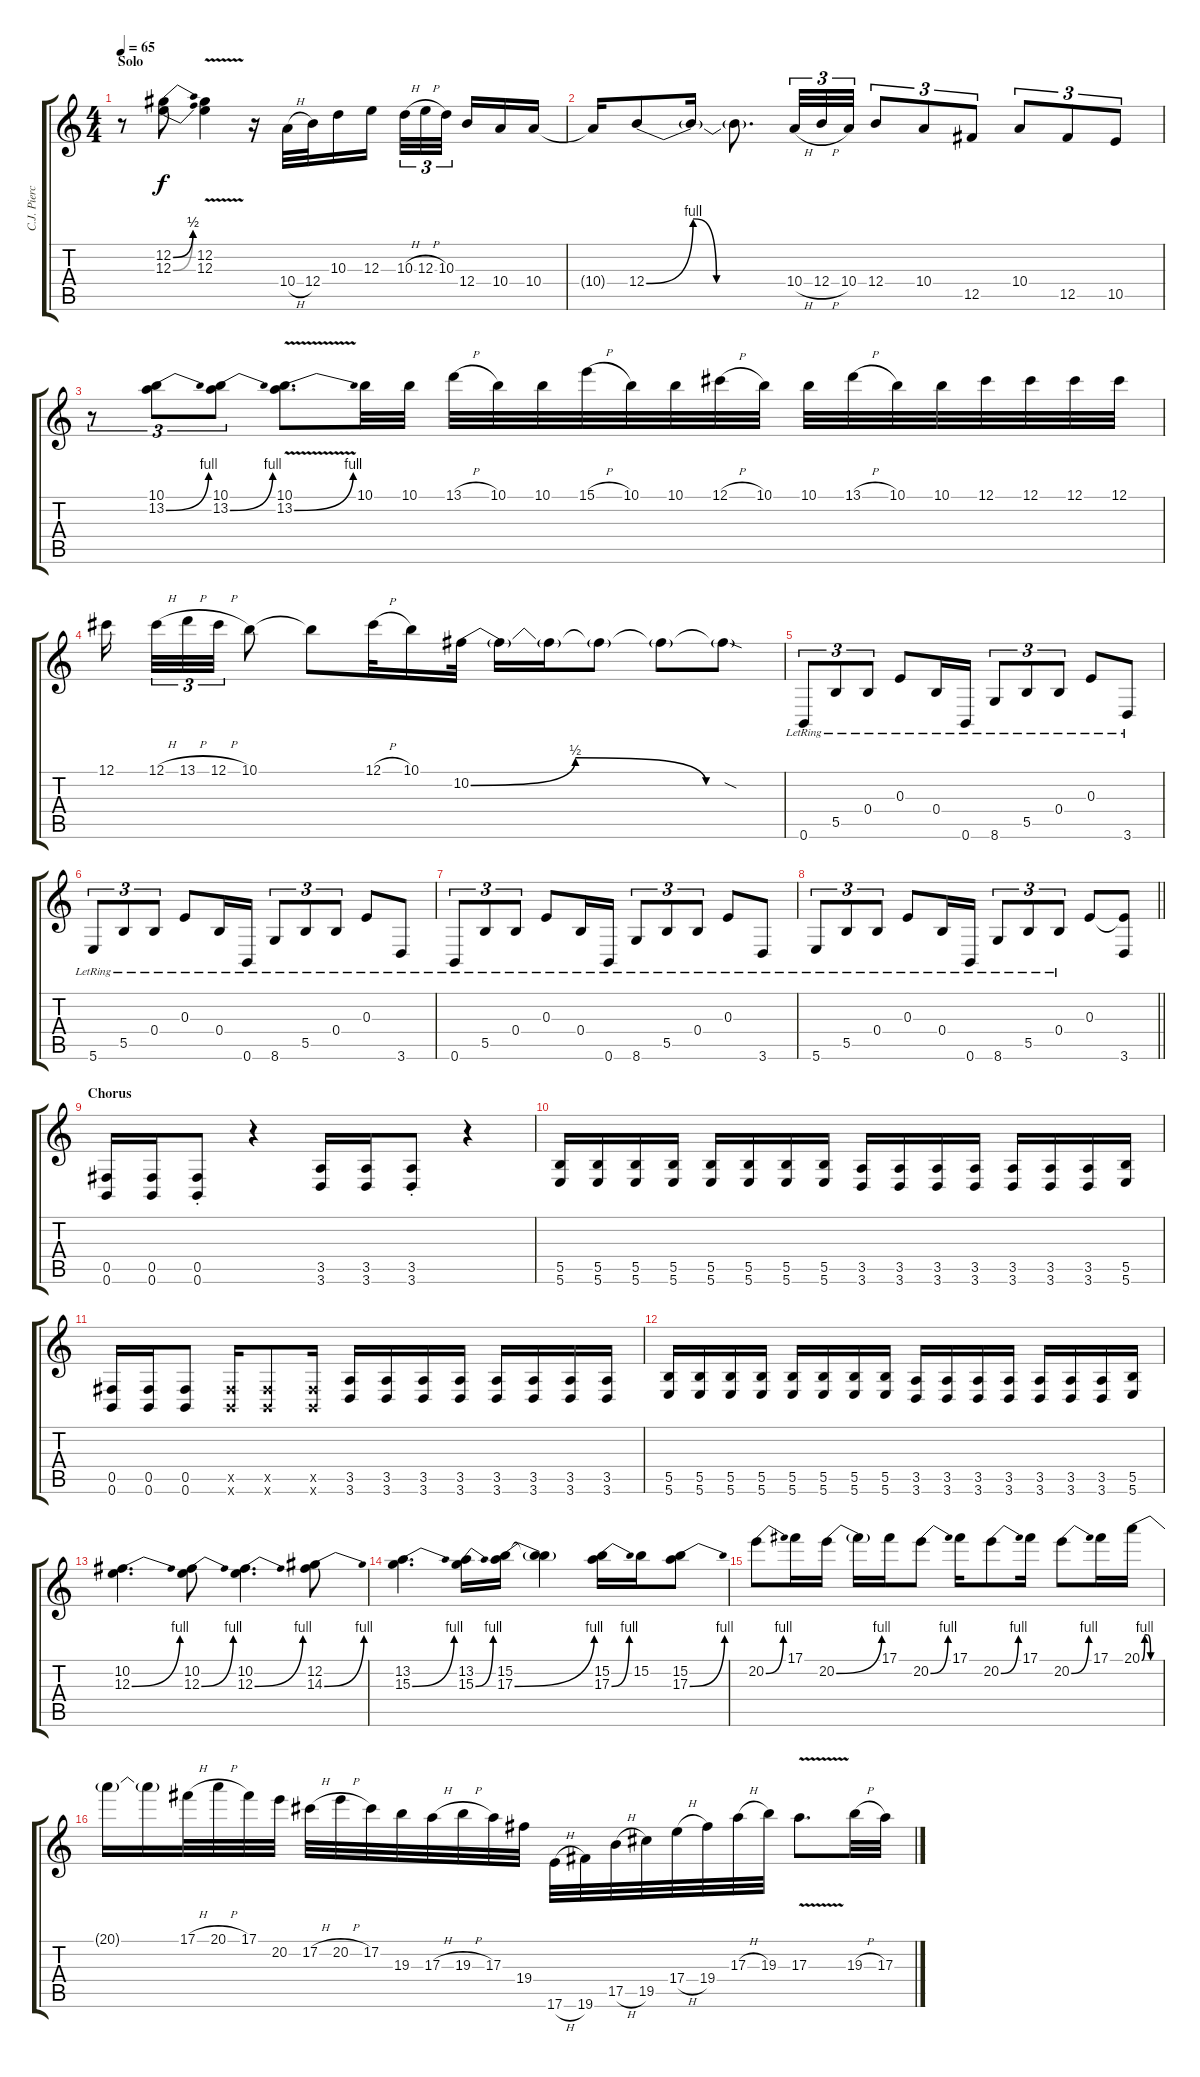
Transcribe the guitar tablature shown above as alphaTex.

\track ("C.J. Pierce | Gtr. 1" "C.J. Pierc") {instrument electricguitarclean}
\staff {score tabs}
\tuning (Db4 Ab3 E3 B2 Gb2 B1) {hide}
\ts (4 4)
\section ("" "Solo")
\tempo 65
\clef g2
\ks c
r.8{dy f instrument distortionguitar} (12.2{be (bend 0 0 60 2)} 12.3{be (bend 0 0 60 2)}).8 (12.2{v} 12.3{v}).4 r.16 10.4{h}.32 12.4.32 10.3.16 12.3.16 10.3{h}.32{tu (3 2)} 12.3{h}.32{tu (3 2)} 10.3.32{tu (3 2) beam splitsecondary} 12.4.16 10.4.16 10.4.16 |
10.4{t}.16 12.4{be (custom 0 0 20 4 30 0 60 0)}.8 12.4{t}.16 12.4{t}.8{d} 10.4{h}.32{tu (3 2)} 12.4{h}.32{tu (3 2)} 10.4.32{tu (3 2)} 12.4.8{tu (3 2)} 10.4.8{tu (3 2)} 12.5.8{tu (3 2)} 10.4.8{tu (3 2)} 12.5.8{tu (3 2)} 10.5.8{tu (3 2)} |
r.8{tu (3 2)} (10.1 13.2{be (bend 0 0 60 4)}).8{tu (3 2)} (10.1 13.2{be (bend 0 0 60 4)}).8{tu (3 2)} (10.1 13.2{be (bend 0 0 60 4) v}).8{d} 10.1.32 10.1.32 13.1{h}.32 10.1.32 10.1.32 15.1{h}.32 10.1.32 10.1.32 12.1{h}.32 10.1.32 10.1.32 13.1{h}.32 10.1.32 10.1.32 12.1.32 12.1.32 12.1.32 12.1.32 |
12.1.16{beam splitsecondary} 12.1{h}.32{tu (3 2)} 13.1{h}.32{tu (3 2)} 12.1{h}.32{tu (3 2)} 10.1.8 10.1{t}.8 12.1{h}.32 10.1.16 10.2{be (custom 0 0 20 2 45 0 60 0)}.32 10.2{t}.16 10.2{t}.16 10.2{t}.8 10.2{t}.8 10.2{sod t}.8 |
0.6{lr}.8{tu (3 2) instrument electricguitarclean} 5.5{lr}.8{tu (3 2)} 0.4{lr}.8{tu (3 2)} 0.3{lr}.8 0.4{lr}.16 0.6{lr}.16 8.6{lr}.8{tu (3 2)} 5.5{lr}.8{tu (3 2)} 0.4{lr}.8{tu (3 2)} 0.3{lr}.8 3.6{lr}.8 |
5.6{lr}.8{tu (3 2)} 5.5{lr}.8{tu (3 2)} 0.4{lr}.8{tu (3 2)} 0.3{lr}.8 0.4{lr}.16 0.6{lr}.16 8.6{lr}.8{tu (3 2)} 5.5{lr}.8{tu (3 2)} 0.4{lr}.8{tu (3 2)} 0.3{lr}.8 3.6{lr}.8 |
0.6{lr}.8{tu (3 2)} 5.5{lr}.8{tu (3 2)} 0.4{lr}.8{tu (3 2)} 0.3{lr}.8 0.4{lr}.16 0.6{lr}.16 8.6{lr}.8{tu (3 2)} 5.5{lr}.8{tu (3 2)} 0.4{lr}.8{tu (3 2)} 0.3{lr}.8 3.6{lr}.8 |
\barLineRight lightlight
5.6{lr}.8{tu (3 2)} 5.5{lr}.8{tu (3 2)} 0.4{lr}.8{tu (3 2)} 0.3{lr}.8 0.4{lr}.16 0.6{lr}.16 8.6{lr}.8{tu (3 2)} 5.5{lr}.8{tu (3 2)} 0.4{lr}.8{tu (3 2)} 0.3.8 (0.3{t} 3.6).8 |
\section ("" "Chorus")
(0.5 0.6).16{instrument overdrivenguitar} (0.5 0.6).16 (0.5{st} 0.6{st}).8 r.4 (3.5 3.6).16 (3.5 3.6).16 (3.5{st} 3.6{st}).8 r.4 |
(5.5 5.6).16 (5.5 5.6).16 (5.5 5.6).16 (5.5 5.6).16 (5.5 5.6).16 (5.5 5.6).16 (5.5 5.6).16 (5.5 5.6).16 (3.5 3.6).16 (3.5 3.6).16 (3.5 3.6).16 (3.5 3.6).16 (3.5 3.6).16 (3.5 3.6).16 (3.5 3.6).16 (5.5 5.6).16 |
(0.5 0.6).16 (0.5 0.6).16 (0.5 0.6).8 (0.5{x} 0.6{x}).16 (0.5{x} 0.6{x}).8 (0.5{x} 0.6{x}).16 (3.5 3.6).16 (3.5 3.6).16 (3.5 3.6).16 (3.5 3.6).16 (3.5 3.6).16 (3.5 3.6).16 (3.5 3.6).16 (3.5 3.6).16 |
(5.5 5.6).16 (5.5 5.6).16 (5.5 5.6).16 (5.5 5.6).16 (5.5 5.6).16 (5.5 5.6).16 (5.5 5.6).16 (5.5 5.6).16 (3.5 3.6).16 (3.5 3.6).16 (3.5 3.6).16 (3.5 3.6).16 (3.5 3.6).16 (3.5 3.6).16 (3.5 3.6).16 (5.5 5.6).16 |
(10.2 12.3{be (bend 0 0 60 4)}).4{d instrument distortionguitar} (10.2 12.3{be (bend 0 0 60 4)}).8 (10.2 12.3{be (bend 0 0 60 4)}).4{d} (12.2 14.3{be (bend 0 0 60 4)}).8 |
(13.2 15.3{be (bend 0 0 60 4)}).4{d} (13.2 15.3{be (bend 0 0 60 4)}).16 (15.2 17.3{be (bend 0 0 60 4)}).16 (15.2{t} 17.3{t}).4 (15.2 17.3{be (bend 0 0 60 4)}).16 15.2.16 (15.2 17.3{be (bend 0 0 60 4)}).8 |
20.2{be (bend 0 0 60 4)}.8 17.1.16 20.2{be (bend 0 0 60 4)}.16 20.2{t}.16 17.1.16 20.2{be (bend 0 0 60 4)}.8 17.1.16 20.2{be (bend 0 0 60 4)}.8 17.1.16 20.2{be (bend 0 0 60 4)}.8 17.1.16 20.1{be (custom 0 0 10 4 20 4 30 0 60 0)}.16 |
20.1{t}.16 20.1{t}.16 17.1{h}.32 20.1{h}.32 17.1.32 20.2.32 17.2{h}.32 20.2{h}.32 17.2.32 19.3.32 17.3{h}.32 19.3{h}.32 17.3.32 19.4.32 17.6{h}.32 19.6.32 17.5{h}.32 19.5.32 17.4{h}.32 19.4.32 17.3{h}.32 19.3.32 17.3{v}.8{d} 19.3{h}.32 17.3.32
